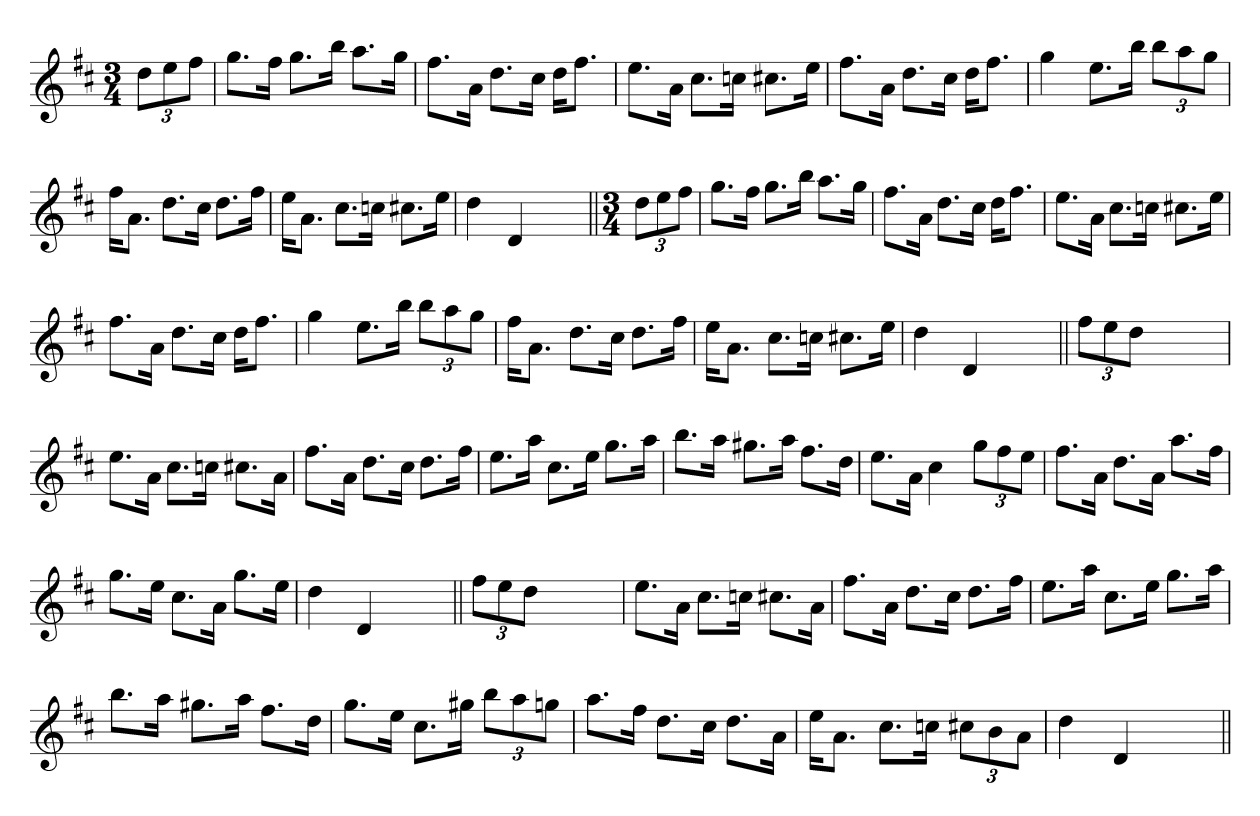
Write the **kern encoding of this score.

**kern
*part1
*staff1
*clefG2
*k[f#c#]
*D:
*M3/4
=1
12ddL
12ee
12ff#J
=
8.ggL
16ff#Jk
8.ggL
16bbJk
8.aaL
16ggJk
=
8.ff#L
16aJk
8.ddL
16cc#Jk
16ddKL
8.ff#J
=
8.eeL
16aJk
8.cc#L
16ccnJk
8.cc#XL
16eeJk
=
8.ff#L
16aJk
8.ddL
16cc#Jk
16ddKL
8.ff#J
=
4gg
8.eeL
16bbJk
12bbL
12aa
12ggJ
=
16ff#KL
8.aJ
8.ddL
16cc#Jk
8.ddL
16ff#Jk
=
16eeKL
8.aJ
8.cc#L
16ccnJk
8.cc#XL
16eeJk
=
4dd
4d
4ryy
=||
*M3/4
12ddL
12ee
12ff#J
=
8.ggL
16ff#Jk
8.ggL
16bbJk
8.aaL
16ggJk
=
8.ff#L
16aJk
8.ddL
16cc#Jk
16ddKL
8.ff#J
=
8.eeL
16aJk
8.cc#L
16ccnJk
8.cc#XL
16eeJk
=
8.ff#L
16aJk
8.ddL
16cc#Jk
16ddKL
8.ff#J
=
4gg
8.eeL
16bbJk
12bbL
12aa
12ggJ
=
16ff#KL
8.aJ
8.ddL
16cc#Jk
8.ddL
16ff#Jk
=
16eeKL
8.aJ
8.cc#L
16ccnJk
8.cc#XL
16eeJk
=
4dd
4d
4ryy
=||
12ff#L
12ee
12ddJ
2ryy
=
8.eeL
16aJk
8.cc#L
16ccnJk
8.cc#XL
16aJk
=
8.ff#L
16aJk
8.ddL
16cc#Jk
8.ddL
16ff#Jk
=
8.eeL
16aaJk
8.cc#L
16eeJk
8.ggL
16aaJk
=
8.bbL
16aaJk
8.gg#XL
16aaJk
8.ff#L
16ddJk
=
8.eeL
16aJk
4cc#
12ggL
12ff#
12eeJ
=
8.ff#L
16aJk
8.ddL
16aJk
8.aaL
16ff#Jk
=
8.ggL
16eeJk
8.cc#L
16aJk
8.ggL
16eeJk
=
4dd
4d
4ryy
=||
12ff#L
12ee
12ddJ
2ryy
=
8.eeL
16aJk
8.cc#L
16ccnJk
8.cc#XL
16aJk
=
8.ff#L
16aJk
8.ddL
16cc#Jk
8.ddL
16ff#Jk
=
8.eeL
16aaJk
8.cc#L
16eeJk
8.ggL
16aaJk
=
8.bbL
16aaJk
8.gg#XL
16aaJk
8.ff#L
16ddJk
=
8.ggL
16eeJk
8.cc#L
16gg#XJk
12bbL
12aa
12ggnJ
=
8.aaL
16ff#Jk
8.ddL
16cc#Jk
8.ddL
16aJk
=
16eeKL
8.aJ
8.cc#L
16ccnJk
12cc#XL
12b
12aJ
=
4dd
4d
4ryy
=||
*-
